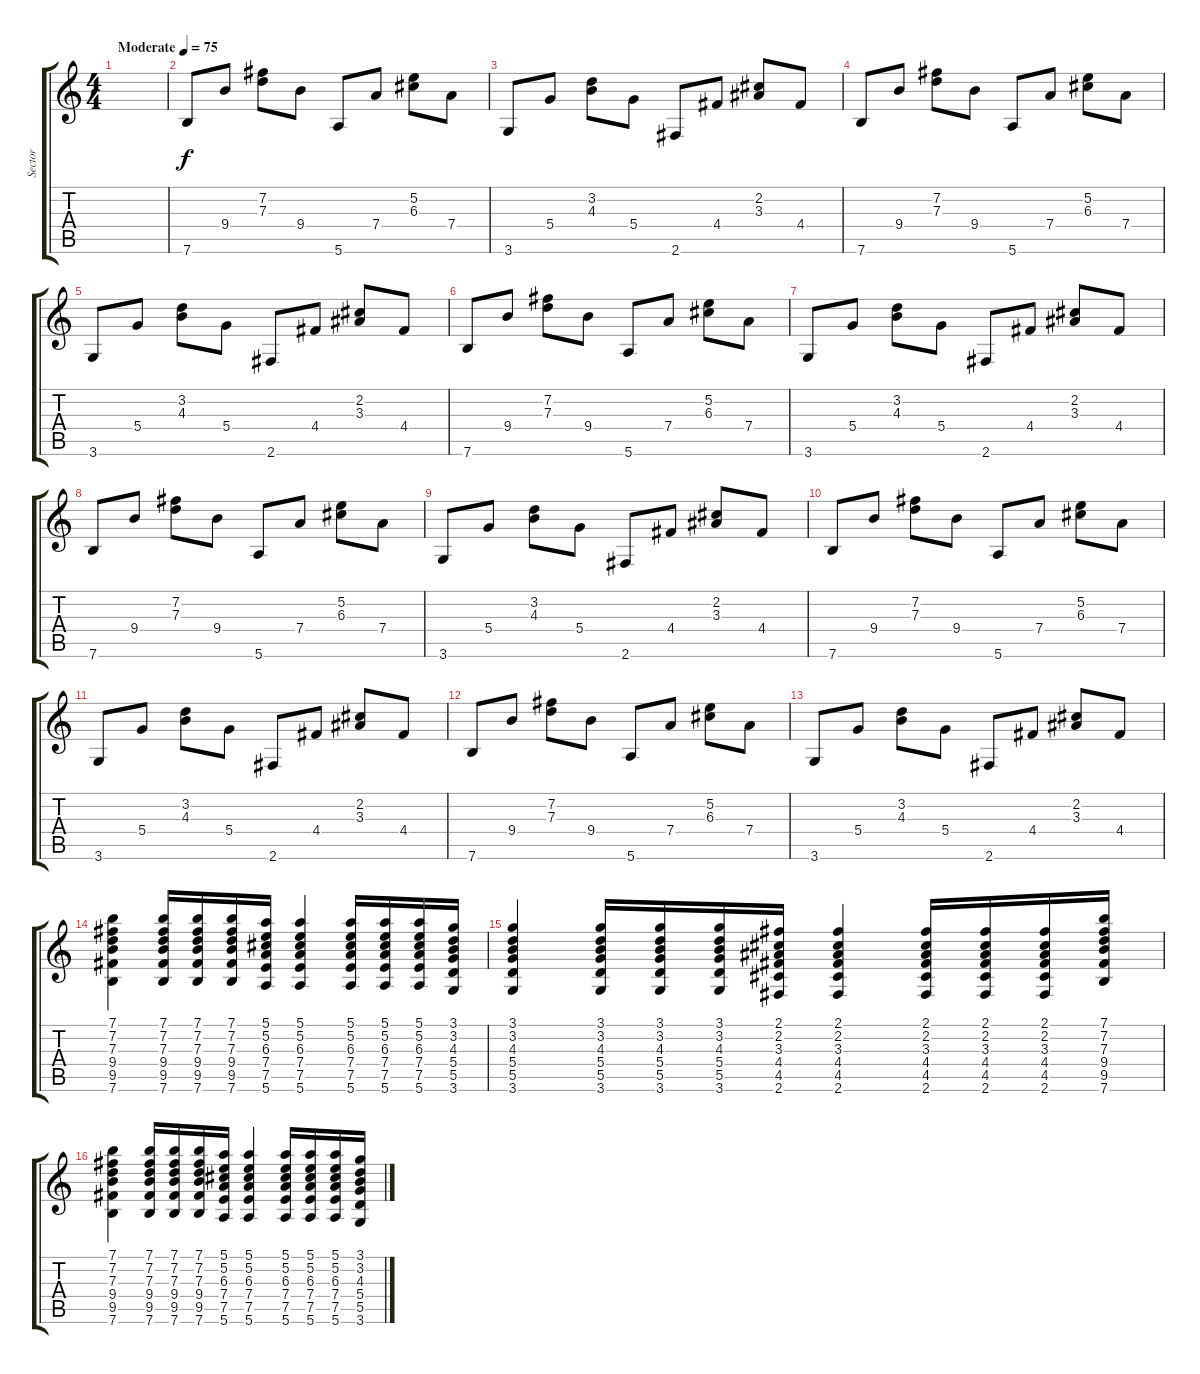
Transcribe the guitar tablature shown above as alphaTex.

\track ("Sector" "Sector") {instrument acousticguitarsteel}
\staff {score tabs}
\tuning (E4 B3 G3 D3 A2 E2) {hide}
\ts (4 4)
\tempo (75 "Moderate")
\clef g2
\ks c
|
7.6.8 9.4.8 (7.2 7.3).8 9.4.8 5.6.8 7.4.8 (5.2 6.3).8 7.4.8 |
3.6.8 5.4.8 (3.2 4.3).8 5.4.8 2.6.8 4.4.8 (2.2 3.3).8 4.4.8 |
7.6.8 9.4.8 (7.2 7.3).8 9.4.8 5.6.8 7.4.8 (5.2 6.3).8 7.4.8 |
3.6.8 5.4.8 (3.2 4.3).8 5.4.8 2.6.8 4.4.8 (2.2 3.3).8 4.4.8 |
7.6.8 9.4.8 (7.2 7.3).8 9.4.8 5.6.8 7.4.8 (5.2 6.3).8 7.4.8 |
3.6.8 5.4.8 (3.2 4.3).8 5.4.8 2.6.8 4.4.8 (2.2 3.3).8 4.4.8 |
7.6.8 9.4.8 (7.2 7.3).8 9.4.8 5.6.8 7.4.8 (5.2 6.3).8 7.4.8 |
3.6.8 5.4.8 (3.2 4.3).8 5.4.8 2.6.8 4.4.8 (2.2 3.3).8 4.4.8 |
7.6.8 9.4.8 (7.2 7.3).8 9.4.8 5.6.8 7.4.8 (5.2 6.3).8 7.4.8 |
3.6.8 5.4.8 (3.2 4.3).8 5.4.8 2.6.8 4.4.8 (2.2 3.3).8 4.4.8 |
7.6.8 9.4.8 (7.2 7.3).8 9.4.8 5.6.8 7.4.8 (5.2 6.3).8 7.4.8 |
3.6.8 5.4.8 (3.2 4.3).8 5.4.8 2.6.8 4.4.8 (2.2 3.3).8 4.4.8 |
(7.1 7.2 7.3 9.4 9.5 7.6).4 (7.1 7.2 7.3 9.4 9.5 7.6).16 (7.1 7.2 7.3 9.4 9.5 7.6).16 (7.1 7.2 7.3 9.4 9.5 7.6).16 (5.1 5.2 6.3 7.4 7.5 5.6).16 (5.1 5.2 6.3 7.4 7.5 5.6).4 (5.1 5.2 6.3 7.4 7.5 5.6).16 (5.1 5.2 6.3 7.4 7.5 5.6).16 (5.1 5.2 6.3 7.4 7.5 5.6).16 (3.1 3.2 4.3 5.4 5.5 3.6).16 |
(3.1 3.2 4.3 5.4 5.5 3.6).4 (3.1 3.2 4.3 5.4 5.5 3.6).16 (3.1 3.2 4.3 5.4 5.5 3.6).16 (3.1 3.2 4.3 5.4 5.5 3.6).16 (2.1 2.2 3.3 4.4 4.5 2.6).16 (2.1 2.2 3.3 4.4 4.5 2.6).4 (2.1 2.2 3.3 4.4 4.5 2.6).16 (2.1 2.2 3.3 4.4 4.5 2.6).16 (2.1 2.2 3.3 4.4 4.5 2.6).16 (7.1 7.2 7.3 9.4 9.5 7.6).16 |
(7.1 7.2 7.3 9.4 9.5 7.6).4 (7.1 7.2 7.3 9.4 9.5 7.6).16 (7.1 7.2 7.3 9.4 9.5 7.6).16 (7.1 7.2 7.3 9.4 9.5 7.6).16 (5.1 5.2 6.3 7.4 7.5 5.6).16 (5.1 5.2 6.3 7.4 7.5 5.6).4 (5.1 5.2 6.3 7.4 7.5 5.6).16 (5.1 5.2 6.3 7.4 7.5 5.6).16 (5.1 5.2 6.3 7.4 7.5 5.6).16 (3.1 3.2 4.3 5.4 5.5 3.6).16
